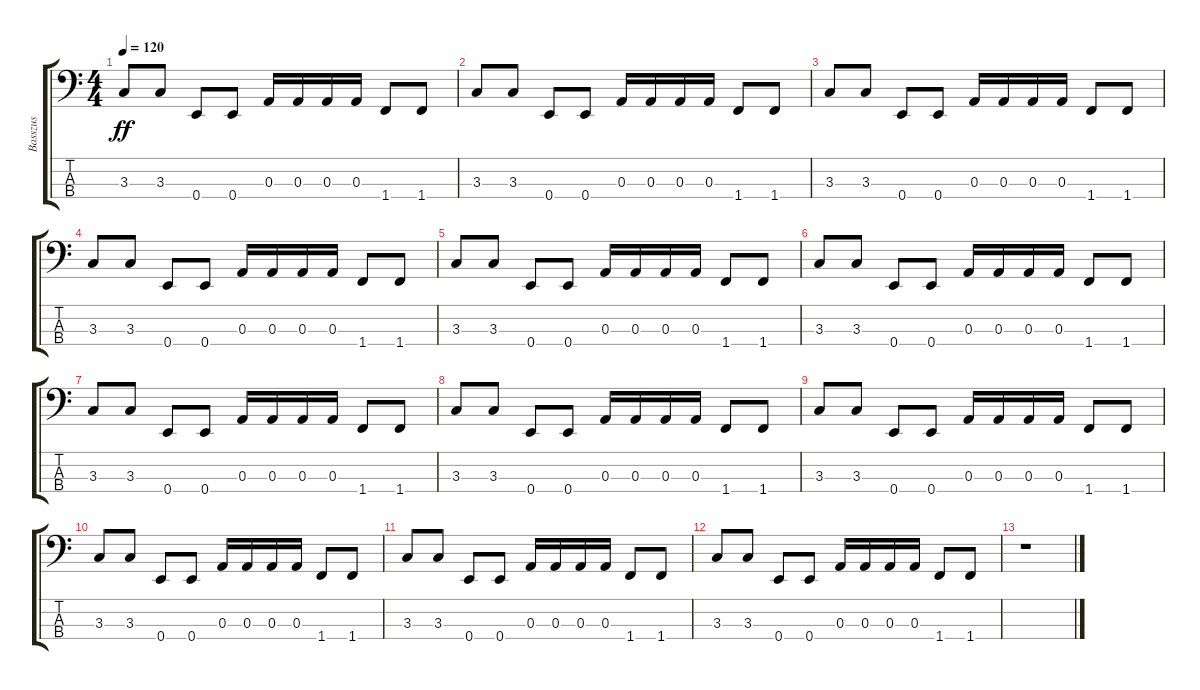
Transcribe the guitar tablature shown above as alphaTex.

\track ("Basszus" "Basszus") {instrument slapbass1}
\staff {score tabs}
\tuning (G2 D2 A1 E1) {hide}
\ts (4 4)
\tempo 120
\clef f4
\ks c
3.3.8{dy ff} 3.3.8 0.4.8 0.4.8 0.3.16 0.3.16 0.3.16 0.3.16 1.4.8 1.4.8 |
3.3.8 3.3.8 0.4.8 0.4.8 0.3.16 0.3.16 0.3.16 0.3.16 1.4.8 1.4.8 |
3.3.8 3.3.8 0.4.8 0.4.8 0.3.16 0.3.16 0.3.16 0.3.16 1.4.8 1.4.8 |
3.3.8 3.3.8 0.4.8 0.4.8 0.3.16 0.3.16 0.3.16 0.3.16 1.4.8 1.4.8 |
3.3.8 3.3.8 0.4.8 0.4.8 0.3.16 0.3.16 0.3.16 0.3.16 1.4.8 1.4.8 |
3.3.8 3.3.8 0.4.8 0.4.8 0.3.16 0.3.16 0.3.16 0.3.16 1.4.8 1.4.8 |
3.3.8 3.3.8 0.4.8 0.4.8 0.3.16 0.3.16 0.3.16 0.3.16 1.4.8 1.4.8 |
3.3.8 3.3.8 0.4.8 0.4.8 0.3.16 0.3.16 0.3.16 0.3.16 1.4.8 1.4.8 |
3.3.8 3.3.8 0.4.8 0.4.8 0.3.16 0.3.16 0.3.16 0.3.16 1.4.8 1.4.8 |
3.3.8 3.3.8 0.4.8 0.4.8 0.3.16 0.3.16 0.3.16 0.3.16 1.4.8 1.4.8 |
3.3.8 3.3.8 0.4.8 0.4.8 0.3.16 0.3.16 0.3.16 0.3.16 1.4.8 1.4.8 |
3.3.8 3.3.8 0.4.8 0.4.8 0.3.16 0.3.16 0.3.16 0.3.16 1.4.8 1.4.8 |
r.1{txt ""}
